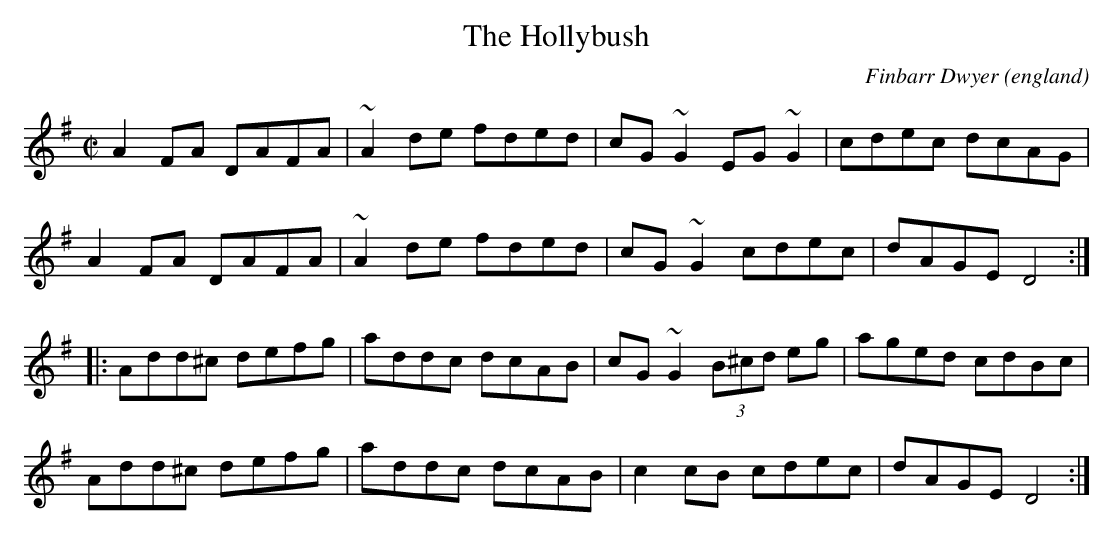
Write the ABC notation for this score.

X:1
T:Hollybush, The
O:england
C:Finbarr Dwyer
M:C|
K:Dmix
A2FA DAFA|~A2de fded|cG~G2 EG~G2|cdec dcAG|
A2FA DAFA|~A2de fded|cG~G2 cdec|dAGE D4:|
|:Add^c defg|addc dcAB|cG~G2 (3B^cd eg|aged cdBc|
Add^c defg|addc dcAB|c2cB cdec|dAGE D4:|
